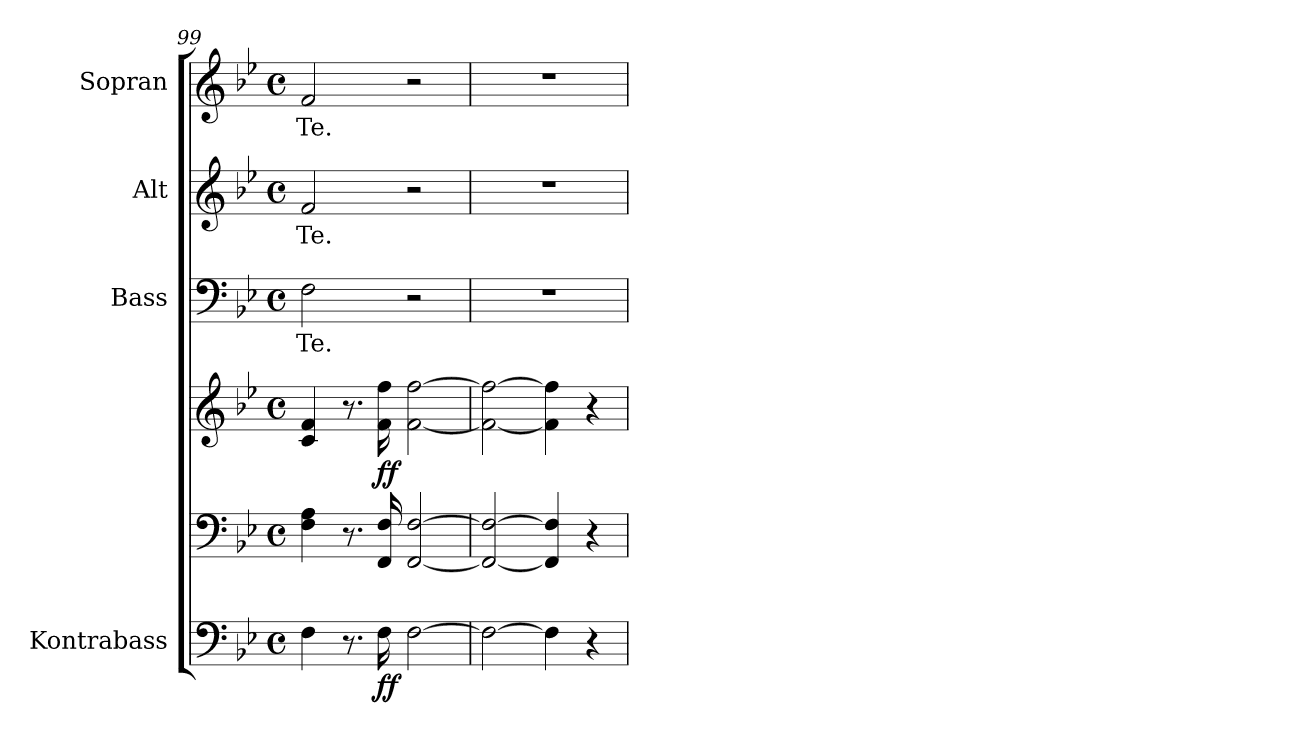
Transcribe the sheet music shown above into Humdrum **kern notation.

**kern	**dynam	**kern	**kern	**dynam	**kern	**text	**kern	**text	**kern	**text
*part5	*part5	*part4	*part4	*part4	*part3	*part3	*part2	*part2	*part1	*part1
*staff6	*staff6	*staff5	*staff4	*staff4/5	*staff3	*staff3	*staff2	*staff2	*staff1	*staff1
*I"Kontrabass	*	*	*	*	*I"Bass	*	*I"Alt	*	*I"Sopran	*
*I'Kb.	*	*	*	*	*I'B.	*	*I'A.	*	*I'S.	*
*clefF4	*	*clefF4	*clefG2	*	*clefF4	*	*clefG2	*	*clefG2	*
*ITrd7c12	*	*	*	*	*	*	*	*	*	*
*k[b-e-]	*	*k[b-e-]	*k[b-e-]	*	*k[b-e-]	*	*k[b-e-]	*	*k[b-e-]	*
*B-:	*	*B-:	*B-:	*	*B-:	*	*B-:	*	*B-:	*
*M4/4	*	*M4/4	*M4/4	*	*M4/4	*	*M4/4	*	*M4/4	*
*met(c)	*	*met(c)	*met(c)	*	*met(c)	*	*met(c)	*	*met(c)	*
=99	=99	=99	=99	=99	=99	=99	=99	=99	=99	=99
!	!	!	!	!	!	!LO:LY:b	!	!LO:LY:b	!	!LO:LY:b
4FF\	.	4F\ 4A\	4c/ 4f/	.	2F\	Te.	2f/	Te.	2f/	Te.
8.r	.	8.r	8.r	.	.	.	.	.	.	.
!	!LO:DY:b	!	!	!LO:DY:b	!	!	!	!	!	!
16FF\	ff	16FF/ 16F/	16f\ 16ff\	ff	.	.	.	.	.	.
[2FF\	.	[2FF/ [2F/	[2f\ [2ff\	.	2r	.	2r	.	2r	.
=100	=100	=100	=100	=100	=100	=100	=100	=100	=100	=100
2FF\_	.	2FF/_ 2F/_	2f\_ 2ff\_	.	1r	.	1r	.	1r	.
4FF\]	.	4FF/] 4F/]	4f\] 4ff\]	.	.	.	.	.	.	.
4r	.	4r	4r	.	.	.	.	.	.	.
=	=	=	=	=	=	=	=	=	=	=
*-	*-	*-	*-	*-	*-	*-	*-	*-	*-	*-
